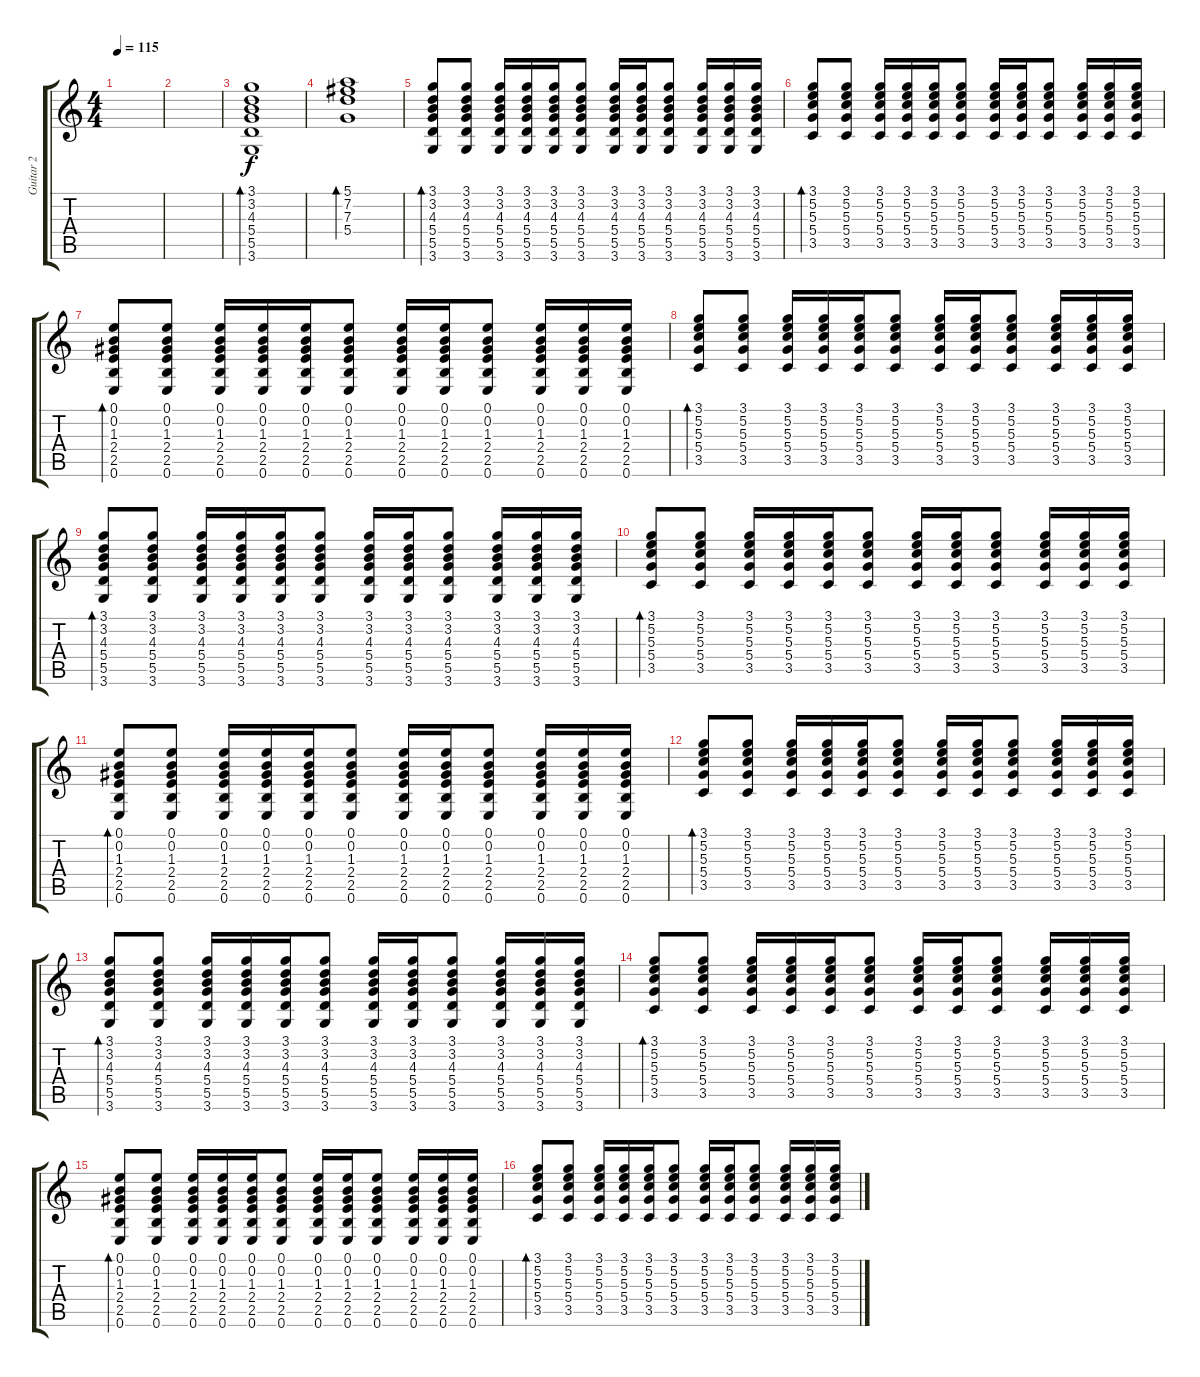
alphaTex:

\track ("Guitar 2" "Guitar 2") {instrument electricguitarclean}
\staff {score tabs}
\tuning (E4 B3 G3 D3 A2 E2) {hide}
\ts (4 4)
\tempo 115
\clef g2
\ks c
|
|
(3.1 3.2 4.3 5.4 5.5 3.6).1{bd 120} |
(5.1 7.2 7.3 5.4).1{bd 120} |
(3.1 3.2 4.3 5.4 5.5 3.6).8{bd 60 volume 8} (3.1 3.2 4.3 5.4 5.5 3.6).8 (3.1 3.2 4.3 5.4 5.5 3.6).16 (3.1 3.2 4.3 5.4 5.5 3.6).16 (3.1 3.2 4.3 5.4 5.5 3.6).16 (3.1 3.2 4.3 5.4 5.5 3.6).8 (3.1 3.2 4.3 5.4 5.5 3.6).16 (3.1 3.2 4.3 5.4 5.5 3.6).16 (3.1 3.2 4.3 5.4 5.5 3.6).8 (3.1 3.2 4.3 5.4 5.5 3.6).16 (3.1 3.2 4.3 5.4 5.5 3.6).16 (3.1 3.2 4.3 5.4 5.5 3.6).16 |
(3.1 5.2 5.3 5.4 3.5).8{bd 60} (3.1 5.2 5.3 5.4 3.5).8 (3.1 5.2 5.3 5.4 3.5).16 (3.1 5.2 5.3 5.4 3.5).16 (3.1 5.2 5.3 5.4 3.5).16 (3.1 5.2 5.3 5.4 3.5).8 (3.1 5.2 5.3 5.4 3.5).16 (3.1 5.2 5.3 5.4 3.5).16 (3.1 5.2 5.3 5.4 3.5).8 (3.1 5.2 5.3 5.4 3.5).16 (3.1 5.2 5.3 5.4 3.5).16 (3.1 5.2 5.3 5.4 3.5).16 |
(0.1 0.2 1.3 2.4 2.5 0.6).8{bd 60} (0.1 0.2 1.3 2.4 2.5 0.6).8 (0.1 0.2 1.3 2.4 2.5 0.6).16 (0.1 0.2 1.3 2.4 2.5 0.6).16 (0.1 0.2 1.3 2.4 2.5 0.6).16 (0.1 0.2 1.3 2.4 2.5 0.6).8 (0.1 0.2 1.3 2.4 2.5 0.6).16 (0.1 0.2 1.3 2.4 2.5 0.6).16 (0.1 0.2 1.3 2.4 2.5 0.6).8 (0.1 0.2 1.3 2.4 2.5 0.6).16 (0.1 0.2 1.3 2.4 2.5 0.6).16 (0.1 0.2 1.3 2.4 2.5 0.6).16 |
(3.1 5.2 5.3 5.4 3.5).8{bd 60} (3.1 5.2 5.3 5.4 3.5).8 (3.1 5.2 5.3 5.4 3.5).16 (3.1 5.2 5.3 5.4 3.5).16 (3.1 5.2 5.3 5.4 3.5).16 (3.1 5.2 5.3 5.4 3.5).8 (3.1 5.2 5.3 5.4 3.5).16 (3.1 5.2 5.3 5.4 3.5).16 (3.1 5.2 5.3 5.4 3.5).8 (3.1 5.2 5.3 5.4 3.5).16 (3.1 5.2 5.3 5.4 3.5).16 (3.1 5.2 5.3 5.4 3.5).16 |
(3.1 3.2 4.3 5.4 5.5 3.6).8{bd 60 volume 8} (3.1 3.2 4.3 5.4 5.5 3.6).8 (3.1 3.2 4.3 5.4 5.5 3.6).16 (3.1 3.2 4.3 5.4 5.5 3.6).16 (3.1 3.2 4.3 5.4 5.5 3.6).16 (3.1 3.2 4.3 5.4 5.5 3.6).8 (3.1 3.2 4.3 5.4 5.5 3.6).16 (3.1 3.2 4.3 5.4 5.5 3.6).16 (3.1 3.2 4.3 5.4 5.5 3.6).8 (3.1 3.2 4.3 5.4 5.5 3.6).16 (3.1 3.2 4.3 5.4 5.5 3.6).16 (3.1 3.2 4.3 5.4 5.5 3.6).16 |
(3.1 5.2 5.3 5.4 3.5).8{bd 60} (3.1 5.2 5.3 5.4 3.5).8 (3.1 5.2 5.3 5.4 3.5).16 (3.1 5.2 5.3 5.4 3.5).16 (3.1 5.2 5.3 5.4 3.5).16 (3.1 5.2 5.3 5.4 3.5).8 (3.1 5.2 5.3 5.4 3.5).16 (3.1 5.2 5.3 5.4 3.5).16 (3.1 5.2 5.3 5.4 3.5).8 (3.1 5.2 5.3 5.4 3.5).16 (3.1 5.2 5.3 5.4 3.5).16 (3.1 5.2 5.3 5.4 3.5).16 |
(0.1 0.2 1.3 2.4 2.5 0.6).8{bd 60} (0.1 0.2 1.3 2.4 2.5 0.6).8 (0.1 0.2 1.3 2.4 2.5 0.6).16 (0.1 0.2 1.3 2.4 2.5 0.6).16 (0.1 0.2 1.3 2.4 2.5 0.6).16 (0.1 0.2 1.3 2.4 2.5 0.6).8 (0.1 0.2 1.3 2.4 2.5 0.6).16 (0.1 0.2 1.3 2.4 2.5 0.6).16 (0.1 0.2 1.3 2.4 2.5 0.6).8 (0.1 0.2 1.3 2.4 2.5 0.6).16 (0.1 0.2 1.3 2.4 2.5 0.6).16 (0.1 0.2 1.3 2.4 2.5 0.6).16 |
(3.1 5.2 5.3 5.4 3.5).8{bd 60} (3.1 5.2 5.3 5.4 3.5).8 (3.1 5.2 5.3 5.4 3.5).16 (3.1 5.2 5.3 5.4 3.5).16 (3.1 5.2 5.3 5.4 3.5).16 (3.1 5.2 5.3 5.4 3.5).8 (3.1 5.2 5.3 5.4 3.5).16 (3.1 5.2 5.3 5.4 3.5).16 (3.1 5.2 5.3 5.4 3.5).8 (3.1 5.2 5.3 5.4 3.5).16 (3.1 5.2 5.3 5.4 3.5).16 (3.1 5.2 5.3 5.4 3.5).16 |
(3.1 3.2 4.3 5.4 5.5 3.6).8{bd 60 volume 8} (3.1 3.2 4.3 5.4 5.5 3.6).8 (3.1 3.2 4.3 5.4 5.5 3.6).16 (3.1 3.2 4.3 5.4 5.5 3.6).16 (3.1 3.2 4.3 5.4 5.5 3.6).16 (3.1 3.2 4.3 5.4 5.5 3.6).8 (3.1 3.2 4.3 5.4 5.5 3.6).16 (3.1 3.2 4.3 5.4 5.5 3.6).16 (3.1 3.2 4.3 5.4 5.5 3.6).8 (3.1 3.2 4.3 5.4 5.5 3.6).16 (3.1 3.2 4.3 5.4 5.5 3.6).16 (3.1 3.2 4.3 5.4 5.5 3.6).16 |
(3.1 5.2 5.3 5.4 3.5).8{bd 60} (3.1 5.2 5.3 5.4 3.5).8 (3.1 5.2 5.3 5.4 3.5).16 (3.1 5.2 5.3 5.4 3.5).16 (3.1 5.2 5.3 5.4 3.5).16 (3.1 5.2 5.3 5.4 3.5).8 (3.1 5.2 5.3 5.4 3.5).16 (3.1 5.2 5.3 5.4 3.5).16 (3.1 5.2 5.3 5.4 3.5).8 (3.1 5.2 5.3 5.4 3.5).16 (3.1 5.2 5.3 5.4 3.5).16 (3.1 5.2 5.3 5.4 3.5).16 |
(0.1 0.2 1.3 2.4 2.5 0.6).8{bd 60} (0.1 0.2 1.3 2.4 2.5 0.6).8 (0.1 0.2 1.3 2.4 2.5 0.6).16 (0.1 0.2 1.3 2.4 2.5 0.6).16 (0.1 0.2 1.3 2.4 2.5 0.6).16 (0.1 0.2 1.3 2.4 2.5 0.6).8 (0.1 0.2 1.3 2.4 2.5 0.6).16 (0.1 0.2 1.3 2.4 2.5 0.6).16 (0.1 0.2 1.3 2.4 2.5 0.6).8 (0.1 0.2 1.3 2.4 2.5 0.6).16 (0.1 0.2 1.3 2.4 2.5 0.6).16 (0.1 0.2 1.3 2.4 2.5 0.6).16 |
(3.1 5.2 5.3 5.4 3.5).8{bd 60} (3.1 5.2 5.3 5.4 3.5).8 (3.1 5.2 5.3 5.4 3.5).16 (3.1 5.2 5.3 5.4 3.5).16 (3.1 5.2 5.3 5.4 3.5).16 (3.1 5.2 5.3 5.4 3.5).8 (3.1 5.2 5.3 5.4 3.5).16 (3.1 5.2 5.3 5.4 3.5).16 (3.1 5.2 5.3 5.4 3.5).8 (3.1 5.2 5.3 5.4 3.5).16 (3.1 5.2 5.3 5.4 3.5).16 (3.1 5.2 5.3 5.4 3.5).16
